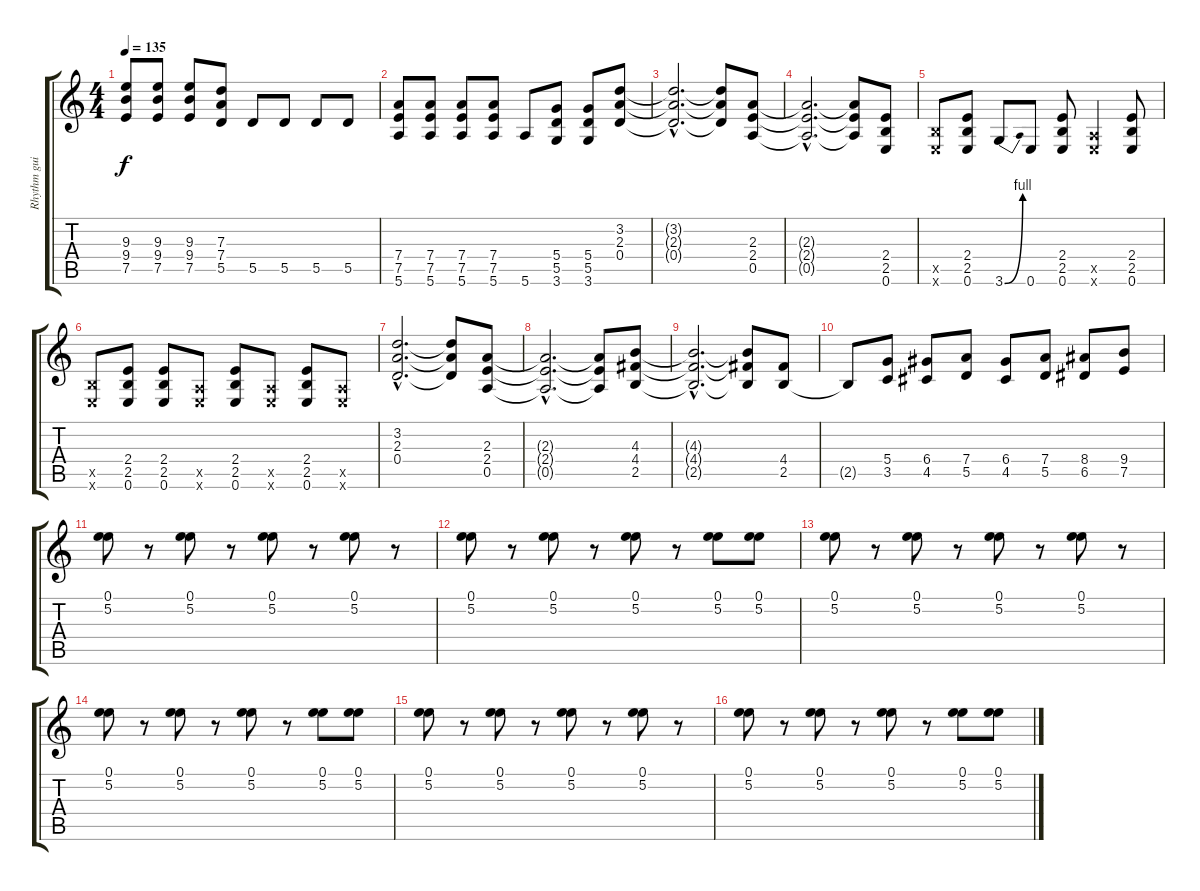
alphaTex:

\track ("Rhythm guitar 1" "Rhythm gui") {instrument distortionguitar}
\staff {score tabs}
\tuning (E4 B3 G3 D3 A2 E2) {hide}
\ts (4 4)
\tempo 135
\clef g2
\ks c
(9.3 9.4 7.5).8{dy f} (9.3 9.4 7.5).8 (9.3 9.4 7.5).8 (7.3 7.4 5.5).8 5.5.8 5.5.8 5.5.8 5.5.8 |
(7.4 7.5 5.6).8 (7.4 7.5 5.6).8 (7.4 7.5 5.6).8 (7.4 7.5 5.6).8 5.6.8 (5.4 5.5 3.6).8 (5.4 5.5 3.6).8 (3.2 2.3 0.4).8 |
(3.2{hac t} 2.3{hac t} 0.4{hac t}).2{d} (3.2{t} 2.3{t} 0.4{t}).8 (2.3 2.4 0.5).8 |
(2.3{hac t} 2.4{hac t} 0.5{hac t}).2{d} (2.3{t} 2.4{t} 0.5{t}).8 (2.4 2.5 0.6).8 |
(2.5{x} 0.6{x}).8 (2.4 2.5 0.6).8 3.6{be (bend 0 0 60 4)}.8 0.6.8 (2.4 2.5 0.6).8 (0.5{x} 0.6{x}).4 (2.4 2.5 0.6).8 |
(2.5{x} 0.6{x}).8 (2.4 2.5 0.6).8 (2.4 2.5 0.6).8 (0.5{x} 0.6{x}).8 (2.4 2.5 0.6).8 (0.5{x} 0.6{x}).8 (2.4 2.5 0.6).8 (0.5{x} 0.6{x}).8 |
(3.2{hac} 2.3{hac} 0.4{hac}).2{d} (3.2{t} 2.3{t} 0.4{t}).8 (2.3 2.4 0.5).8 |
(2.3{hac t} 2.4{hac t} 0.5{hac t}).2{d} (2.3{t} 2.4{t} 0.5{t}).8 (4.3 4.4 2.5).8 |
(4.3{hac t} 4.4{hac t} 2.5{hac t}).2{d} (4.3{t} 4.4{t} 2.5{t}).8 (4.4 2.5).8 |
2.5{t}.8 (5.4 3.5).8 (6.4 4.5).8 (7.4 5.5).8 (6.4 4.5).8 (7.4 5.5).8 (8.4 6.5).8 (9.4 7.5).8 |
(0.1 5.2).8 r.8 (0.1 5.2).8 r.8 (0.1 5.2).8 r.8 (0.1 5.2).8 r.8 |
(0.1 5.2).8 r.8 (0.1 5.2).8 r.8 (0.1 5.2).8 r.8 (0.1 5.2).8 (0.1 5.2).8 |
(0.1 5.2).8 r.8 (0.1 5.2).8 r.8 (0.1 5.2).8 r.8 (0.1 5.2).8 r.8 |
(0.1 5.2).8 r.8 (0.1 5.2).8 r.8 (0.1 5.2).8 r.8 (0.1 5.2).8 (0.1 5.2).8 |
(0.1 5.2).8 r.8 (0.1 5.2).8 r.8 (0.1 5.2).8 r.8 (0.1 5.2).8 r.8 |
(0.1 5.2).8 r.8 (0.1 5.2).8 r.8 (0.1 5.2).8 r.8 (0.1 5.2).8 (0.1 5.2).8
